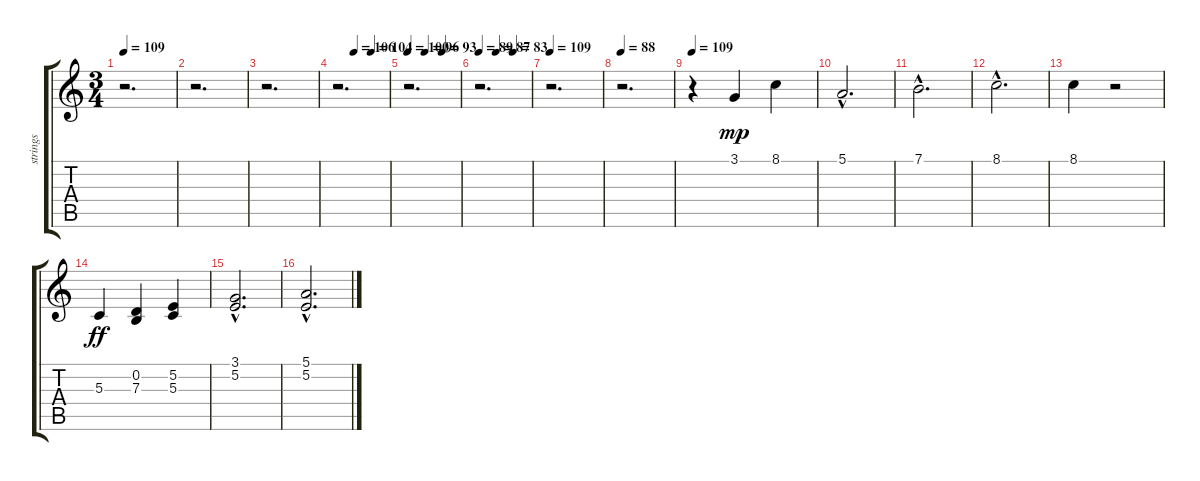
\track ("strings" "strings") {instrument stringensemble1}
\staff {score tabs}
\tuning (E4 B3 G3 D3 A2 E2) {hide}
\ts (3 4)
\tempo 109
\clef g2
\ks c
r.2{d dy ff} |
r.2{d} |
r.2{d} |
\tempo (106 0.3333333333333333)
\tempo (104 0.6666666666666666)
r.2{d} |
\tempo 100
\tempo (96 0.3333333333333333)
\tempo (93 0.6666666666666666)
r.2{d} |
\tempo 89
\tempo (87 0.3333333333333333)
\tempo (83 0.6666666666666666)
r.2{d} |
\tempo 109
r.2{d} |
\tempo 88
r.2{d} |
\tempo 109
r.4 3.1.4{dy mp} 8.1.4 |
5.1{hac}.2{d} |
7.1{hac}.2{d} |
8.1{hac}.2{d} |
8.1.4 r.2 |
5.3.4{dy ff} (0.2 7.3).4 (5.2 5.3).4 |
(3.1{hac} 5.2{hac}).2{d} |
(5.1{hac} 5.2{hac}).2{d}
